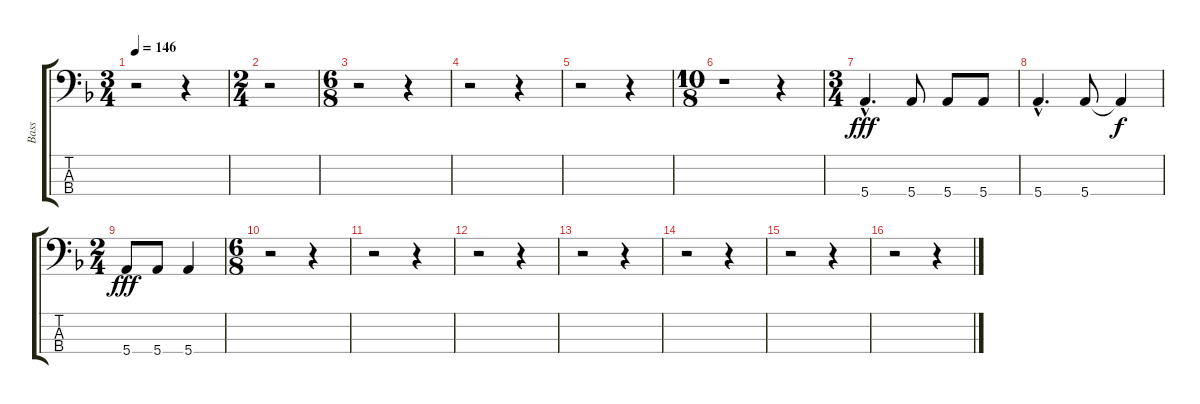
\track ("Bass" "Bass") {instrument acousticguitarnylon}
\staff {score tabs}
\tuning (G2 D2 A1 E1) {hide}
\ts (3 4)
\tempo 146
\clef f4
\ks f
r.2{dy fff} r.4 |
\ts (2 4)
r.2 |
\ts (6 8)
r.2 r.4 |
r.2 r.4 |
r.2 r.4 |
\ts (10 8)
r.1 r.4 |
\ts (3 4)
5.4{hac}.4{d} 5.4.8 5.4.8 5.4.8 |
5.4{hac}.4{d} 5.4.8 5.4{t}.4{dy f} |
\ts (2 4)
5.4.8{dy fff} 5.4.8 5.4.4 |
\ts (6 8)
r.2 r.4 |
r.2 r.4 |
r.2 r.4 |
r.2 r.4 |
r.2 r.4 |
r.2 r.4 |
r.2 r.4
